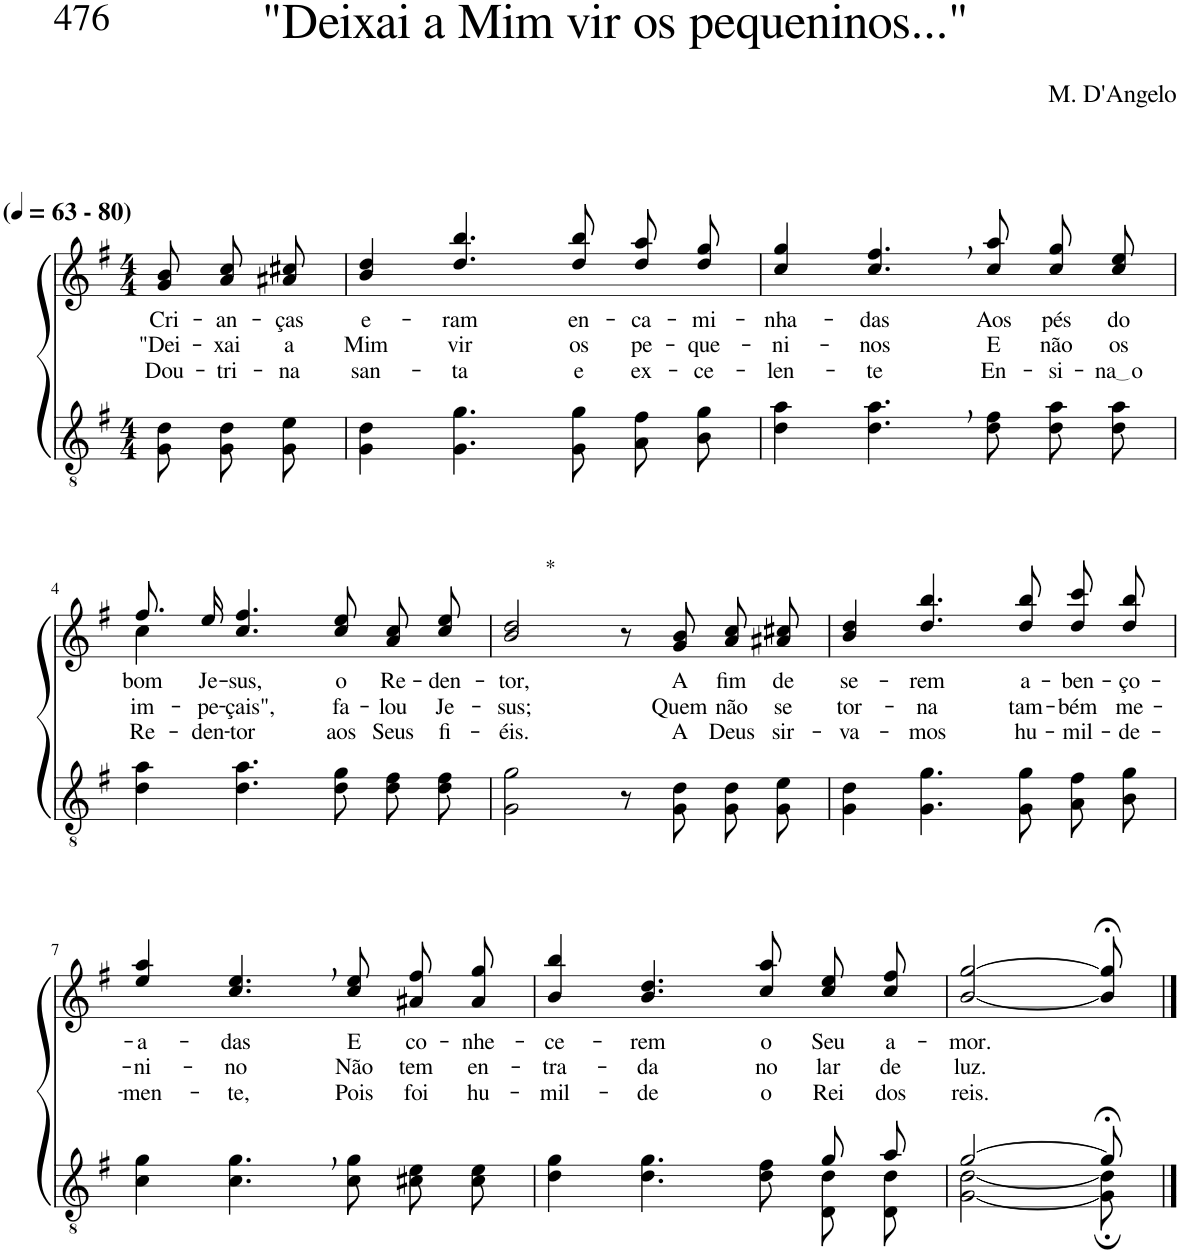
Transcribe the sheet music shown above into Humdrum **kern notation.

**kern	**kern	**text	**text	**text
*part2	*part1	*part1	*part1	*part1
*staff2	*staff1	*staff1	*staff1	*staff1
*I"Parte III e IV	*I"Parte I e II	*	*	*
*clefGv2	*clefG2	*	*	*
*Trd5c9	*Trd5c9	*	*	*
*k[f#]	*k[f#]	*	*	*
*M4/4	*M4/4	*	*	*
*MM63	*MM63	*	*	*
=1	=1	=1	=1	=1
!	!LO:TX:a:B:t=(	!	!	!
!	!LO:TX:a:B:t=- 80)	!	!	!
!	!	!LO:LY:b	!LO:LY:b	!LO:LY:b
8G\ 8d\	8g/ 8b/	Cri-	"Dei-	Dou-
!	!	!LO:LY:b	!LO:LY:b	!LO:LY:b
8G\ 8d\L	8a\ 8cc\L	-an-	-xai	-tri-
!	!	!LO:LY:b	!LO:LY:b	!LO:LY:b
8G\ 8e\J	8a#X\ 8cc#X\J	-ças	a	-na
=2	=2	=2	=2	=2
!	!	!LO:LY:b	!LO:LY:b	!LO:LY:b
4G\ 4d\	4b/ 4dd/	e-	Mim	san-
!	!	!LO:LY:b	!LO:LY:b	!LO:LY:b
4.G\ 4.g\	4.dd/ 4.bb/	-ram	vir	-ta
!	!	!LO:LY:b	!LO:LY:b	!LO:LY:b
8G\ 8g\	8dd/ 8bb/	en-	os	e
!	!	!LO:LY:b	!LO:LY:b	!LO:LY:b
8A\ 8f#\L	8dd\ 8aa\L	-ca-	pe-	ex-
!	!	!LO:LY:b	!LO:LY:b	!LO:LY:b
8B\ 8g\J	8dd\ 8gg\J	-mi-	-que-	-ce-
=3	=3	=3	=3	=3
!	!	!LO:LY:b	!LO:LY:b	!LO:LY:b
4d\ 4a\	4cc/ 4gg/	-nha-	-ni-	-len-
!	!	!LO:LY:b	!LO:LY:b	!LO:LY:b
4.d\, 4.a\,	4.cc/, 4.ff#/,	-das	-nos	-te
!	!	!LO:LY:b	!LO:LY:b	!LO:LY:b
8d\ 8f#\	8cc/ 8aa/	Aos	E	En-
!	!	!LO:LY:b	!LO:LY:b	!LO:LY:b
8d\ 8a\L	8cc\ 8gg\L	pés	não	-si-
!	!	!LO:LY:b	!LO:LY:b	!LO:LY:b
8d\ 8a\J	8cc\ 8ee\J	do	os	na o
!!LO:LB:g=z
=4	=4	=4	=4	=4
*	*^	*	*	*
!	!	!	!LO:LY:b	!LO:LY:b	!LO:LY:b
4d\ 4a\	8.ff#/L	4cc\	bom	im-	Re-
!	!	!	!LO:LY:b	!LO:LY:b	!LO:LY:b
.	16ee/Jk	.	Je-	-pe-	-den-
!	!	!	!LO:LY:b	!LO:LY:b	!LO:LY:b
4.d\ 4.a\	4.cc/ 4.ff#/	2.ryy	-sus,	-çais",	-tor
!	!	!	!LO:LY:b	!LO:LY:b	!LO:LY:b
8d\ 8g\	8cc/ 8ee/	.	o	fa-	aos
!	!	!	!LO:LY:b	!LO:LY:b	!LO:LY:b
8d\ 8f#\L	8a\ 8cc\L	.	Re-	-lou	Seus
!	!	!	!LO:LY:b	!LO:LY:b	!LO:LY:b
8d\ 8f#\J	8cc\ 8ee\J	.	-den-	Je-	fi-
*	*v	*v	*	*	*
=5	=5	=5	=5	=5
!	!LO:TX:a:t=*	!	!	!
!	!	!LO:LY:b	!LO:LY:b	!LO:LY:b
2G\ 2g\	2b/ 2dd/	-tor,	-sus;	-éis.
8r	8r	.	.	.
!	!	!LO:LY:b	!LO:LY:b	!LO:LY:b
8G\ 8d\	8g/ 8b/	A	Quem	A
!	!	!LO:LY:b	!LO:LY:b	!LO:LY:b
8G\ 8d\L	8a\ 8cc\L	fim	não	Deus
!	!	!LO:LY:b	!LO:LY:b	!LO:LY:b
8G\ 8e\J	8a#X\ 8cc#X\J	de	se	sir-
=6	=6	=6	=6	=6
!	!	!LO:LY:b	!LO:LY:b	!LO:LY:b
4G\ 4d\	4b/ 4dd/	se-	tor-	-va-
!	!	!LO:LY:b	!LO:LY:b	!LO:LY:b
4.G\ 4.g\	4.dd/ 4.bb/	-rem	-na	-mos
!	!	!LO:LY:b	!LO:LY:b	!LO:LY:b
8G\ 8g\	8dd/ 8bb/	a-	tam-	hu-
!	!	!LO:LY:b	!LO:LY:b	!LO:LY:b
8A\ 8f#\L	8dd\ 8ccc\L	-ben-	-bém	-mil-
!	!	!LO:LY:b	!LO:LY:b	!LO:LY:b
8B\ 8g\J	8dd\ 8bb\J	-ço-	me-	-de-
!!LO:LB:g=z
=7	=7	=7	=7	=7
!	!	!LO:LY:b	!LO:LY:b	!LO:LY:b
4c\ 4g\	4ee/ 4aa/	-a-	-ni-	-men-
!	!	!LO:LY:b	!LO:LY:b	!LO:LY:b
4.c\, 4.g\,	4.cc/, 4.ee/,	-das	-no	-te,
!	!	!LO:LY:b	!LO:LY:b	!LO:LY:b
8c\ 8g\	8cc/ 8ee/	E	Não	Pois
!	!	!LO:LY:b	!LO:LY:b	!LO:LY:b
8c#X\ 8e\L	8a#X\ 8ff#\L	co-	tem	foi
!	!	!LO:LY:b	!LO:LY:b	!LO:LY:b
8c#\ 8e\J	8a#\ 8gg\J	-nhe-	en-	hu-
=8	=8	=8	=8	=8
*^	*	*	*	*
!	!	!	!LO:LY:b	!LO:LY:b	!LO:LY:b
2.ryy	4d\ 4g\	4b/ 4bb/	-ce-	-tra-	-mil-
!	!	!	!LO:LY:b	!LO:LY:b	!LO:LY:b
.	4.d\ 4.g\	4.b/ 4.dd/	-rem	-da	-de
!	!	!	!LO:LY:b	!LO:LY:b	!LO:LY:b
.	8d\ 8f#\	8cc/ 8aa/	o	no	o
!	!	!	!LO:LY:b	!LO:LY:b	!LO:LY:b
8g/L	8D/ 8d/L	8cc\ 8ee\L	Seu	lar	Rei
!	!	!	!LO:LY:b	!LO:LY:b	!LO:LY:b
8a/J	8D/ 8d/J	8cc\ 8ff#\J	a-	de	dos
=9	=9	=9	=9	=9	=9
!	!	!	!LO:LY:b	!LO:LY:b	!LO:LY:b
[2g/	[2G\ [2d\	[2b/ [2gg/	-mor.	luz.	reis.
8g;</]	8G\]; 8d\];	8b/];< 8gg/];<	.	.	.
*v	*v	*	*	*	*
==	==	==	==	==
*-	*-	*-	*-	*-
